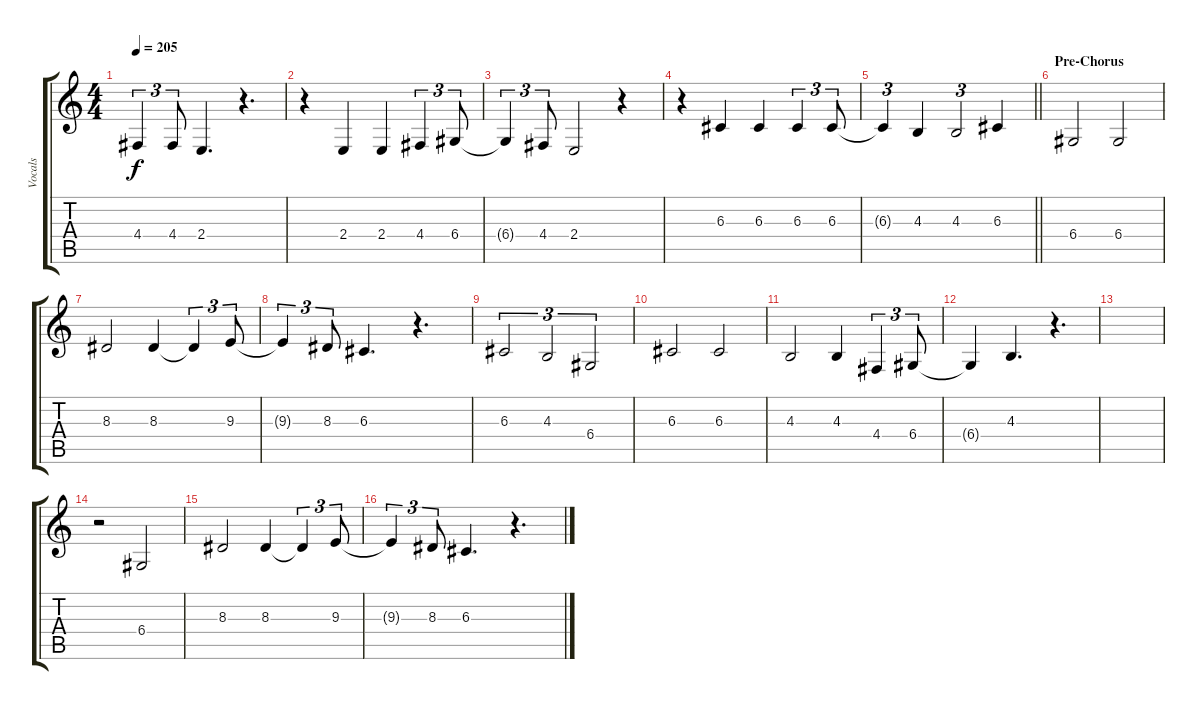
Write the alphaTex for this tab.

\track ("Vocals" "Vocals") {instrument altosax}
\staff {score tabs}
\tuning (E4 B3 G3 D3 A2 E2) {hide}
\ts (4 4)
\tempo 205
\clef g2
\ks c
4.4{t}.4{tu (3 2) dy f} 4.4.8{tu (3 2)} 2.4.4{d} r.4{d} |
r.4 2.4.4 2.4.4 4.4.4{tu (3 2)} 6.4.8{tu (3 2)} |
6.4{t}.4{tu (3 2)} 4.4.8{tu (3 2)} 2.4.2 r.4 |
r.4 6.3.4 6.3.4 6.3.4{tu (3 2)} 6.3.8{tu (3 2)} |
\barLineRight lightlight
6.3{t}.4{tu (3 2)} 4.3.4 4.3.2{tu (3 2)} 6.3.4 |
\section ("" "Pre-Chorus")
6.4.2 6.4.2 |
8.3.2 8.3.4 8.3{t}.4{tu (3 2)} 9.3.8{tu (3 2)} |
9.3{t}.4{tu (3 2)} 8.3.8{tu (3 2)} 6.3.4{d} r.4{d} |
6.3.2{tu (3 2)} 4.3.2{tu (3 2)} 6.4.2{tu (3 2)} |
6.3.2 6.3.2 |
4.3.2 4.3.4 4.4.4{tu (3 2)} 6.4.8{tu (3 2)} |
6.4{t}.4 4.3.4{d} r.4{d} |
|
r.2 6.4.2 |
8.3.2 8.3.4 8.3{t}.4{tu (3 2)} 9.3.8{tu (3 2)} |
9.3{t}.4{tu (3 2)} 8.3.8{tu (3 2)} 6.3.4{d} r.4{d}
